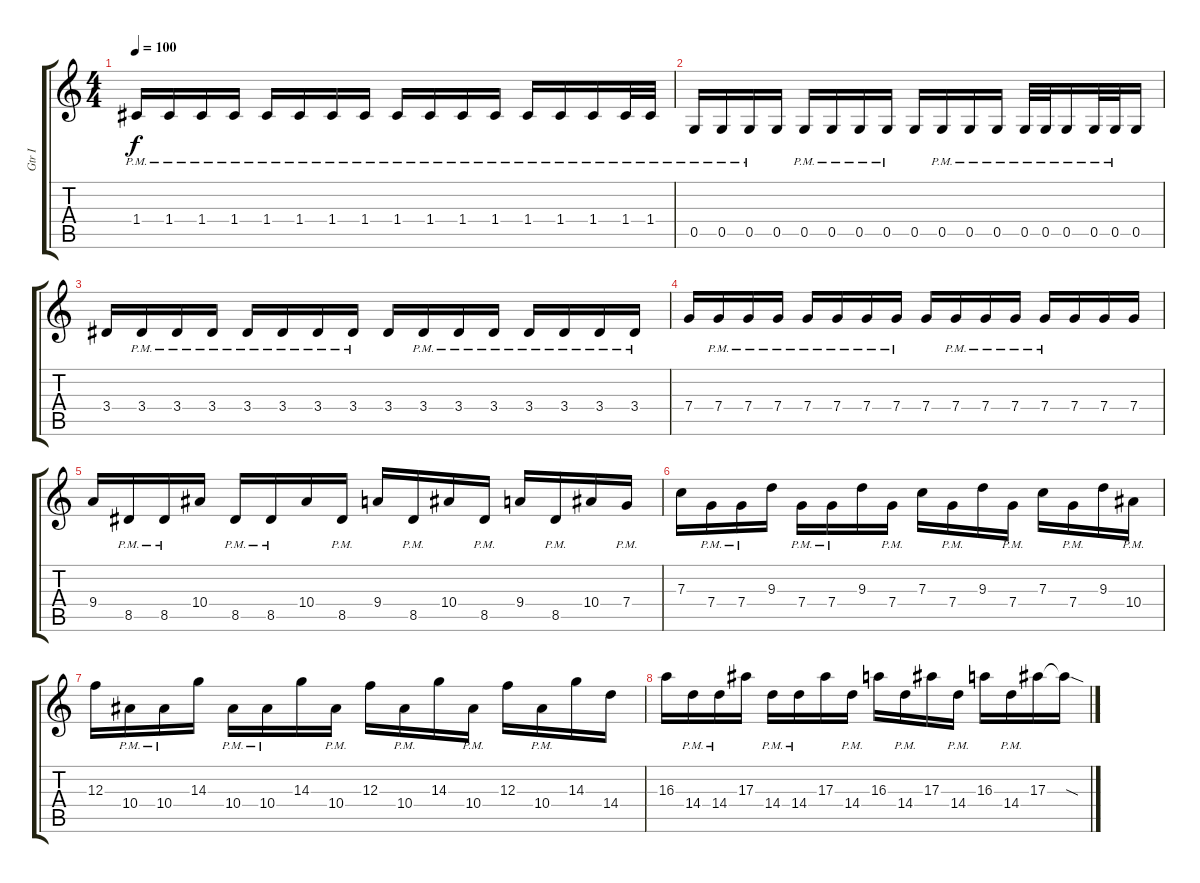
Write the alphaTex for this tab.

\track ("Gtr I" "Gtr I") {instrument overdrivenguitar}
\staff {score tabs}
\tuning (D4 A3 F3 C3 G2 D2) {hide}
\ts (4 4)
\tempo 100
\clef g2
\ks c
1.4{pm}.16{dy f instrument overdrivenguitar} 1.4{pm}.16 1.4{pm}.16 1.4{pm}.16 1.4{pm}.16 1.4{pm}.16 1.4{pm}.16 1.4{pm}.16 1.4{pm}.16 1.4{pm}.16 1.4{pm}.16 1.4{pm}.16 1.4{pm}.16 1.4{pm}.16 1.4{pm}.16 1.4{pm}.32 1.4{pm}.32 |
0.5{pm}.16 0.5{pm}.16 0.5{pm}.16 0.5.16 0.5{pm}.16 0.5{pm}.16 0.5{pm}.16 0.5{pm}.16 0.5.16 0.5{pm}.16 0.5{pm}.16 0.5{pm}.16 0.5{pm}.32 0.5{pm}.32 0.5{pm}.16 0.5{pm}.32 0.5{pm}.32 0.5.16 |
3.4.16 3.4{pm}.16 3.4{pm}.16 3.4{pm}.16 3.4{pm}.16 3.4{pm}.16 3.4{pm}.16 3.4{pm}.16 3.4.16 3.4{pm}.16 3.4{pm}.16 3.4{pm}.16 3.4{pm}.16 3.4{pm}.16 3.4{pm}.16 3.4{pm}.16 |
7.4.16 7.4{pm}.16 7.4{pm}.16 7.4{pm}.16 7.4{pm}.16 7.4{pm}.16 7.4{pm}.16 7.4{pm}.16 7.4.16 7.4{pm}.16 7.4{pm}.16 7.4{pm}.16 7.4{pm}.16 7.4.16 7.4.16 7.4.16 |
9.4.16 8.5{pm}.16 8.5{pm}.16 10.4.16 8.5{pm}.16 8.5{pm}.16 10.4.16 8.5{pm}.16 9.4.16 8.5{pm}.16 10.4.16 8.5{pm}.16 9.4.16 8.5{pm}.16 10.4.16 7.4{pm}.16 |
7.3.16 7.4{pm}.16 7.4{pm}.16 9.3.16 7.4{pm}.16 7.4{pm}.16 9.3.16 7.4{pm}.16 7.3.16 7.4{pm}.16 9.3.16 7.4{pm}.16 7.3.16 7.4{pm}.16 9.3.16 10.4{pm}.16 |
12.3.16 10.4{pm}.16 10.4{pm}.16 14.3.16 10.4{pm}.16 10.4{pm}.16 14.3.16 10.4{pm}.16 12.3.16 10.4{pm}.16 14.3.16 10.4{pm}.16 12.3.16 10.4{pm}.16 14.3.16 14.4.16 |
16.3.16 14.4{pm}.16 14.4{pm}.16 17.3.16 14.4{pm}.16 14.4{pm}.16 17.3.16 14.4{pm}.16 16.3.16 14.4{pm}.16 17.3.16 14.4{pm}.16 16.3.16 14.4{pm}.16 17.3.16 17.3{sod t}.16
